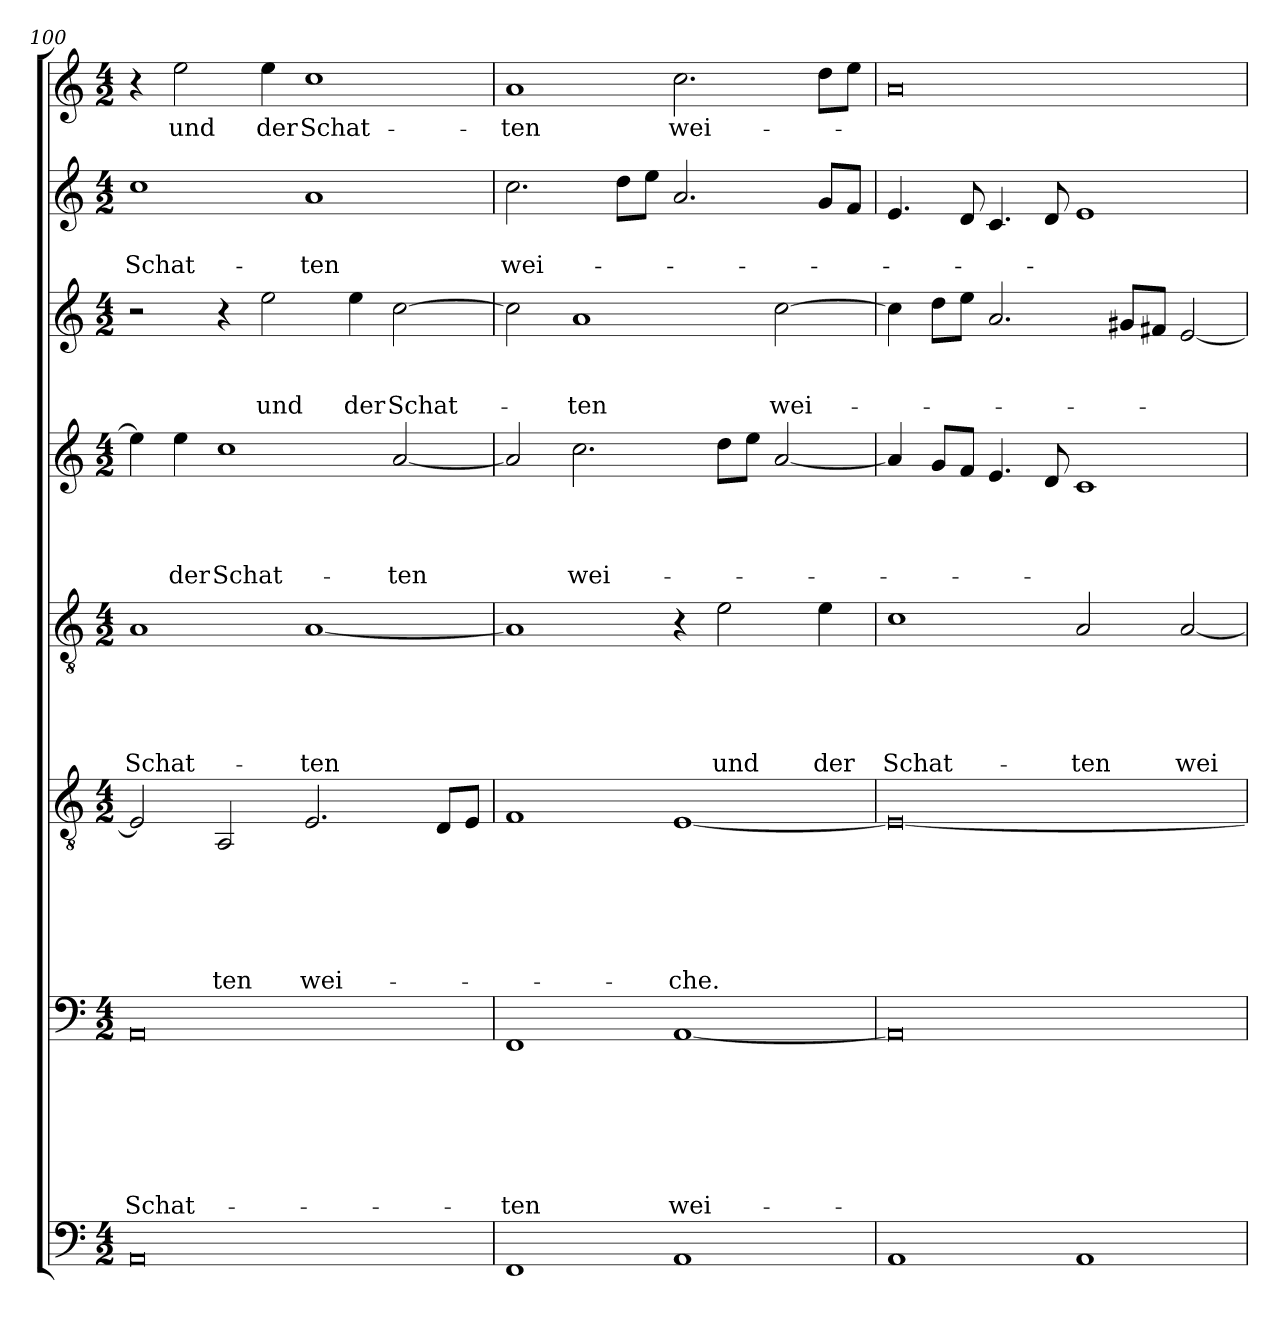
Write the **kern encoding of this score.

**kern	**kern	**text	**text	**text	**text	**text	**text	**text	**kern	**text	**text	**text	**text	**text	**text	**kern	**text	**text	**text	**text	**text	**kern	**text	**text	**text	**text	**kern	**text	**text	**text	**kern	**text	**text	**kern	**text
*part8	*part7	*part7	*part7	*part7	*part7	*part7	*part7	*part7	*part6	*part6	*part6	*part6	*part6	*part6	*part6	*part5	*part5	*part5	*part5	*part5	*part5	*part4	*part4	*part4	*part4	*part4	*part3	*part3	*part3	*part3	*part2	*part2	*part2	*part1	*part1
*staff8	*staff7	*staff7	*staff7	*staff7	*staff7	*staff7	*staff7	*staff7	*staff6	*staff6	*staff6	*staff6	*staff6	*staff6	*staff6	*staff5	*staff5	*staff5	*staff5	*staff5	*staff5	*staff4	*staff4	*staff4	*staff4	*staff4	*staff3	*staff3	*staff3	*staff3	*staff2	*staff2	*staff2	*staff1	*staff1
!!LO:LB:g=z
*clefF4	*clefF4	*	*	*	*	*	*	*	*clefGv2	*	*	*	*	*	*	*clefGv2	*	*	*	*	*	*clefG2	*	*	*	*	*clefG2	*	*	*	*clefG2	*	*	*clefG2	*
*k[]	*k[]	*	*	*	*	*	*	*	*k[]	*	*	*	*	*	*	*k[]	*	*	*	*	*	*k[]	*	*	*	*	*k[]	*	*	*	*k[]	*	*	*k[]	*
*C:	*C:	*	*	*	*	*	*	*	*C:	*	*	*	*	*	*	*C:	*	*	*	*	*	*C:	*	*	*	*	*C:	*	*	*	*C:	*	*	*C:	*
*M4/2	*M4/2	*	*	*	*	*	*	*	*M4/2	*	*	*	*	*	*	*M4/2	*	*	*	*	*	*M4/2	*	*	*	*	*M4/2	*	*	*	*M4/2	*	*	*M4/2	*
=100	=100	=100	=100	=100	=100	=100	=100	=100	=100	=100	=100	=100	=100	=100	=100	=100	=100	=100	=100	=100	=100	=100	=100	=100	=100	=100	=100	=100	=100	=100	=100	=100	=100	=100	=100
!	!	!	!	!	!	!	!	!LO:LY:b	!	!	!	!	!	!	!	!	!	!	!	!	!LO:LY:b	!	!	!	!	!	!	!	!	!	!	!	!LO:LY:b	!	!
0AA	0AA	.	.	.	.	.	.	Schat-	2E/]	.	.	.	.	.	.	1A	.	.	.	.	Schat-	4ee\]	.	.	.	.	2r	.	.	.	1cc	.	Schat-	4r	.
!	!	!	!	!	!	!	!	!	!	!	!	!	!	!	!	!	!	!	!	!	!	!	!	!	!	!LO:LY:b	!	!	!	!	!	!	!	!	!LO:LY:b
.	.	.	.	.	.	.	.	.	.	.	.	.	.	.	.	.	.	.	.	.	.	4ee\	.	.	.	der	.	.	.	.	.	.	.	2ee\	und
!	!	!	!	!	!	!	!	!	!	!	!	!	!	!	!LO:LY:b	!	!	!	!	!	!	!	!	!	!	!LO:LY:b	!	!	!	!	!	!	!	!	!
.	.	.	.	.	.	.	.	.	2AA/	.	.	.	.	.	-ten	.	.	.	.	.	.	1cc	.	.	.	Schat-	4r	.	.	.	.	.	.	.	.
!	!	!	!	!	!	!	!	!	!	!	!	!	!	!	!	!	!	!	!	!	!	!	!	!	!	!	!	!	!	!LO:LY:b	!	!	!	!	!LO:LY:b
.	.	.	.	.	.	.	.	.	.	.	.	.	.	.	.	.	.	.	.	.	.	.	.	.	.	.	2ee\	.	.	und	.	.	.	4ee\	der
!	!	!	!	!	!	!	!	!	!	!	!	!	!	!	!LO:LY:b	!	!	!	!	!	!LO:LY:b	!	!	!	!	!	!	!	!	!	!	!	!LO:LY:b	!	!LO:LY:b
.	.	.	.	.	.	.	.	.	2.E/	.	.	.	.	.	wei-	[1A	.	.	.	.	-ten	.	.	.	.	.	.	.	.	.	1a	.	-ten	1cc	Schat-
!	!	!	!	!	!	!	!	!	!	!	!	!	!	!	!	!	!	!	!	!	!	!	!	!	!	!	!	!	!	!LO:LY:b	!	!	!	!	!
.	.	.	.	.	.	.	.	.	.	.	.	.	.	.	.	.	.	.	.	.	.	.	.	.	.	.	4ee\	.	.	der	.	.	.	.	.
!	!	!	!	!	!	!	!	!	!	!	!	!	!	!	!	!	!	!	!	!	!	!	!	!	!	!LO:LY:b	!	!	!	!LO:LY:b	!	!	!	!	!
.	.	.	.	.	.	.	.	.	.	.	.	.	.	.	.	.	.	.	.	.	.	[2a/	.	.	.	-ten	[2cc\	.	.	Schat-	.	.	.	.	.
.	.	.	.	.	.	.	.	.	8D/L	.	.	.	.	.	.	.	.	.	.	.	.	.	.	.	.	.	.	.	.	.	.	.	.	.	.
.	.	.	.	.	.	.	.	.	8E/J	.	.	.	.	.	.	.	.	.	.	.	.	.	.	.	.	.	.	.	.	.	.	.	.	.	.
=101	=101	=101	=101	=101	=101	=101	=101	=101	=101	=101	=101	=101	=101	=101	=101	=101	=101	=101	=101	=101	=101	=101	=101	=101	=101	=101	=101	=101	=101	=101	=101	=101	=101	=101	=101
!	!	!	!	!	!	!	!	!LO:LY:b	!	!	!	!	!	!	!	!	!	!	!	!	!	!	!	!	!	!	!	!	!	!	!	!	!LO:LY:b	!	!LO:LY:b
1FF	1FF	.	.	.	.	.	.	-ten	1F	.	.	.	.	.	.	1A]	.	.	.	.	.	2a/]	.	.	.	.	2cc\]	.	.	.	2.cc\	.	wei-	1a	-ten
!	!	!	!	!	!	!	!	!	!	!	!	!	!	!	!	!	!	!	!	!	!	!	!	!	!	!LO:LY:b	!	!	!	!LO:LY:b	!	!	!	!	!
.	.	.	.	.	.	.	.	.	.	.	.	.	.	.	.	.	.	.	.	.	.	2.cc\	.	.	.	wei-	1a	.	.	-ten	.	.	.	.	.
.	.	.	.	.	.	.	.	.	.	.	.	.	.	.	.	.	.	.	.	.	.	.	.	.	.	.	.	.	.	.	8dd\L	.	.	.	.
.	.	.	.	.	.	.	.	.	.	.	.	.	.	.	.	.	.	.	.	.	.	.	.	.	.	.	.	.	.	.	8ee\J	.	.	.	.
!	!	!	!	!	!	!	!	!LO:LY:b	!	!	!	!	!	!	!LO:LY:b	!	!	!	!	!	!	!	!	!	!	!	!	!	!	!	!	!	!	!	!LO:LY:b
1AA	[1AA	.	.	.	.	.	.	wei-	[1E	.	.	.	.	.	-che.	4r	.	.	.	.	.	.	.	.	.	.	.	.	.	.	2.a/	.	.	2.cc\	wei-
!	!	!	!	!	!	!	!	!	!	!	!	!	!	!	!	!	!	!	!	!	!LO:LY:b	!	!	!	!	!	!	!	!	!	!	!	!	!	!
.	.	.	.	.	.	.	.	.	.	.	.	.	.	.	.	2e\	.	.	.	.	und	8dd\L	.	.	.	.	.	.	.	.	.	.	.	.	.
.	.	.	.	.	.	.	.	.	.	.	.	.	.	.	.	.	.	.	.	.	.	8ee\J	.	.	.	.	.	.	.	.	.	.	.	.	.
!	!	!	!	!	!	!	!	!	!	!	!	!	!	!	!	!	!	!	!	!	!	!	!	!	!	!	!	!	!	!LO:LY:b	!	!	!	!	!
.	.	.	.	.	.	.	.	.	.	.	.	.	.	.	.	.	.	.	.	.	.	[2a/	.	.	.	.	[2cc\	.	.	wei-	.	.	.	.	.
!	!	!	!	!	!	!	!	!	!	!	!	!	!	!	!	!	!	!	!	!	!LO:LY:b	!	!	!	!	!	!	!	!	!	!	!	!	!	!
.	.	.	.	.	.	.	.	.	.	.	.	.	.	.	.	4e\	.	.	.	.	der	.	.	.	.	.	.	.	.	.	8g/L	.	.	8dd\L	.
.	.	.	.	.	.	.	.	.	.	.	.	.	.	.	.	.	.	.	.	.	.	.	.	.	.	.	.	.	.	.	8f/J	.	.	8ee\J	.
=102	=102	=102	=102	=102	=102	=102	=102	=102	=102	=102	=102	=102	=102	=102	=102	=102	=102	=102	=102	=102	=102	=102	=102	=102	=102	=102	=102	=102	=102	=102	=102	=102	=102	=102	=102
!	!	!	!	!	!	!	!	!	!	!	!	!	!	!	!	!	!	!	!	!	!LO:LY:b	!	!	!	!	!	!	!	!	!	!	!	!	!	!
1AA	0AA]	.	.	.	.	.	.	.	0E_	.	.	.	.	.	.	1c	.	.	.	.	Schat-	4a/]	.	.	.	.	4cc\]	.	.	.	4.e/	.	.	0a	.
.	.	.	.	.	.	.	.	.	.	.	.	.	.	.	.	.	.	.	.	.	.	8g/L	.	.	.	.	8dd\L	.	.	.	.	.	.	.	.
.	.	.	.	.	.	.	.	.	.	.	.	.	.	.	.	.	.	.	.	.	.	8f/J	.	.	.	.	8ee\J	.	.	.	8d/	.	.	.	.
.	.	.	.	.	.	.	.	.	.	.	.	.	.	.	.	.	.	.	.	.	.	4.e/	.	.	.	.	2.a/	.	.	.	4.c/	.	.	.	.
.	.	.	.	.	.	.	.	.	.	.	.	.	.	.	.	.	.	.	.	.	.	8d/	.	.	.	.	.	.	.	.	8d/	.	.	.	.
!	!	!	!	!	!	!	!	!	!	!	!	!	!	!	!	!	!	!	!	!	!LO:LY:b	!	!	!	!	!	!	!	!	!	!	!	!	!	!
1AA	.	.	.	.	.	.	.	.	.	.	.	.	.	.	.	2A/	.	.	.	.	-ten	1c	.	.	.	.	.	.	.	.	1e	.	.	.	.
.	.	.	.	.	.	.	.	.	.	.	.	.	.	.	.	.	.	.	.	.	.	.	.	.	.	.	8g#X/L	.	.	.	.	.	.	.	.
.	.	.	.	.	.	.	.	.	.	.	.	.	.	.	.	.	.	.	.	.	.	.	.	.	.	.	8f#X/J	.	.	.	.	.	.	.	.
!	!	!	!	!	!	!	!	!	!	!	!	!	!	!	!	!	!	!	!	!	!LO:LY:b	!	!	!	!	!	!	!	!	!	!	!	!	!	!
.	.	.	.	.	.	.	.	.	.	.	.	.	.	.	.	[2A/	.	.	.	.	wei-	.	.	.	.	.	[2e/	.	.	.	.	.	.	.	.
=	=	=	=	=	=	=	=	=	=	=	=	=	=	=	=	=	=	=	=	=	=	=	=	=	=	=	=	=	=	=	=	=	=	=	=
*-	*-	*-	*-	*-	*-	*-	*-	*-	*-	*-	*-	*-	*-	*-	*-	*-	*-	*-	*-	*-	*-	*-	*-	*-	*-	*-	*-	*-	*-	*-	*-	*-	*-	*-	*-
